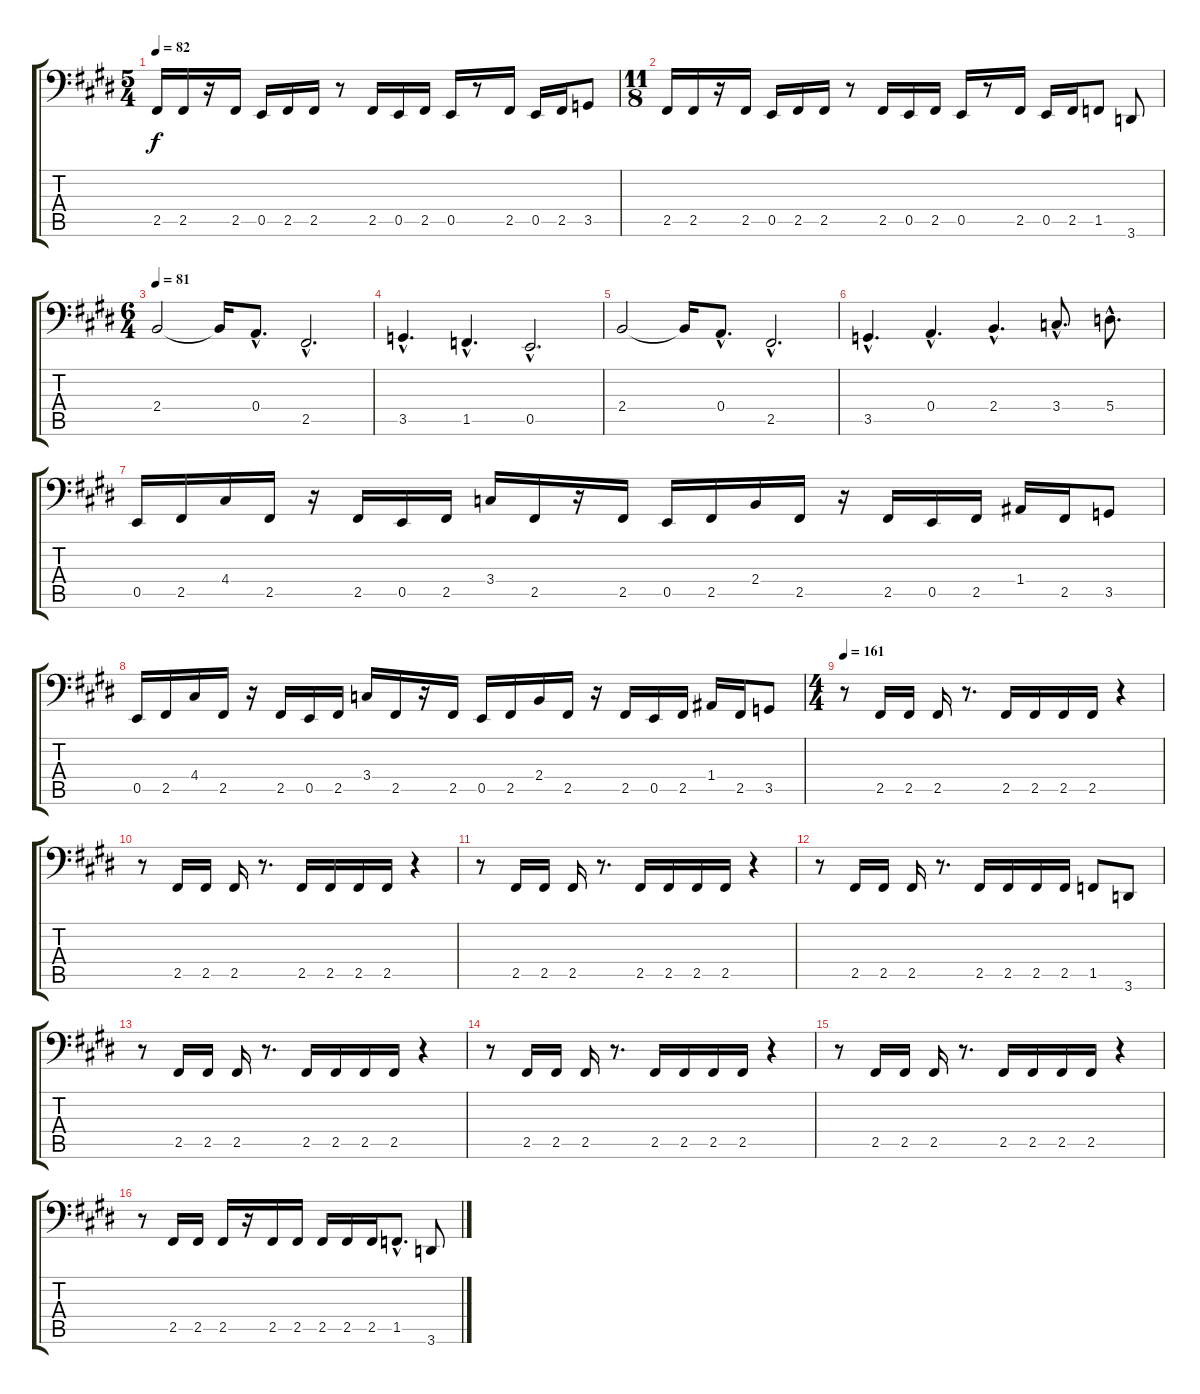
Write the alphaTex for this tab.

\track "" {instrument electricbassfinger}
\staff {score tabs}
\tuning (C3 G2 D2 A1 E1 B0) {hide}
\ts (5 4)
\tempo 82
\clef f4
\ks e
2.5.16{dy f} 2.5.16 r.16 2.5.16 0.5.16 2.5.16 2.5.16 r.8 2.5.16 0.5.16 2.5.16 0.5.16 r.8 2.5.16 0.5.16 2.5.16 3.5.8 |
\ts (11 8)
2.5.16 2.5.16 r.16 2.5.16 0.5.16 2.5.16 2.5.16 r.8 2.5.16 0.5.16 2.5.16 0.5.16 r.8 2.5.16 0.5.16 2.5.16 1.5.8 3.6.8 |
\ts (6 4)
\tempo 81
2.4.2 2.4{t}.16 0.4{hac}.8{d} 2.5{hac}.2{d} |
3.5{hac}.4{d} 1.5{hac}.4{d} 0.5{hac}.2{d} |
2.4.2 2.4{t}.16 0.4{hac}.8{d} 2.5{hac}.2{d} |
3.5{hac}.4{d} 0.4{hac}.4{d} 2.4{hac}.4{d} 3.4{hac}.8{d} 5.4{hac}.8{d} |
0.5.16 2.5.16 4.4.16 2.5.16 r.16 2.5.16 0.5.16 2.5.16 3.4.16 2.5.16 r.16 2.5.16 0.5.16 2.5.16 2.4.16 2.5.16 r.16 2.5.16 0.5.16 2.5.16 1.4.16 2.5.16 3.5.8 |
0.5.16 2.5.16 4.4.16 2.5.16 r.16 2.5.16 0.5.16 2.5.16 3.4.16 2.5.16 r.16 2.5.16 0.5.16 2.5.16 2.4.16 2.5.16 r.16 2.5.16 0.5.16 2.5.16 1.4.16 2.5.16 3.5.8 |
\ts (4 4)
\tempo 161
r.8 2.5.16 2.5.16 2.5.16 r.8{d} 2.5.16 2.5.16 2.5.16 2.5.16 r.4 |
r.8 2.5.16 2.5.16 2.5.16 r.8{d} 2.5.16 2.5.16 2.5.16 2.5.16 r.4 |
r.8 2.5.16 2.5.16 2.5.16 r.8{d} 2.5.16 2.5.16 2.5.16 2.5.16 r.4 |
r.8 2.5.16 2.5.16 2.5.16 r.8{d} 2.5.16 2.5.16 2.5.16 2.5.16 1.5.8 3.6.8 |
r.8 2.5.16 2.5.16 2.5.16 r.8{d} 2.5.16 2.5.16 2.5.16 2.5.16 r.4 |
r.8 2.5.16 2.5.16 2.5.16 r.8{d} 2.5.16 2.5.16 2.5.16 2.5.16 r.4 |
r.8 2.5.16 2.5.16 2.5.16 r.8{d} 2.5.16 2.5.16 2.5.16 2.5.16 r.4 |
r.8 2.5.16 2.5.16 2.5.16 r.16 2.5.16 2.5.16 2.5.16 2.5.16 2.5.16 1.5{hac}.8{d} 3.6.8
